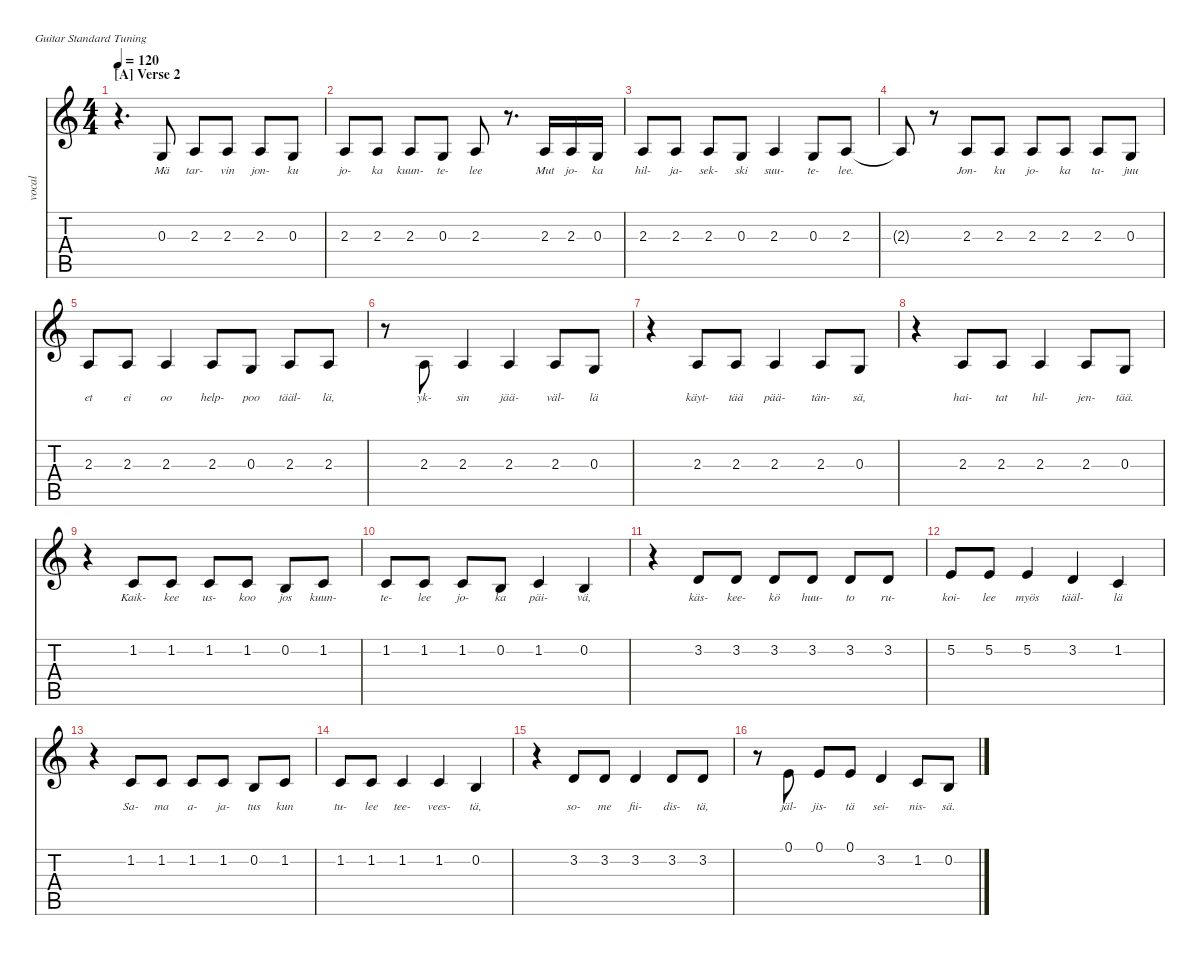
\defaultSystemsLayout 4
\hideDynamics
\bracketExtendMode nobrackets
\track ("Rap" "vocal") {instrument lead6voice}
\staff {score tabs}
\tuning (E4 B3 G3 D3 A2 E2)
\ts (4 4)
\section ("A" "Verse 2")
\tempo 120
\clef g2
\ks c
r.4{d dy mf beam Down} 0.3.8{lyrics (0 "Mä") lyrics (1 "") lyrics (2 "") lyrics (3 "") lyrics (4 "") beam Up} 2.3.8{lyrics (0 "tar-") lyrics (1 "") lyrics (2 "") lyrics (3 "") lyrics (4 "") beam Up} 2.3.8{lyrics (0 "vin") lyrics (1 "") lyrics (2 "") lyrics (3 "") lyrics (4 "") beam Up} 2.3.8{lyrics (0 "jon-") lyrics (1 "") lyrics (2 "") lyrics (3 "") lyrics (4 "") beam Up} 0.3.8{lyrics (0 "ku") lyrics (1 "") lyrics (2 "") lyrics (3 "") lyrics (4 "") beam Up} |
2.3.8{lyrics (0 "jo-") lyrics (1 "") lyrics (2 "") lyrics (3 "") lyrics (4 "") beam Up} 2.3.8{lyrics (0 "ka") lyrics (1 "") lyrics (2 "") lyrics (3 "") lyrics (4 "") beam Up} 2.3.8{lyrics (0 "kuun-") lyrics (1 "") lyrics (2 "") lyrics (3 "") lyrics (4 "") beam Up} 0.3.8{lyrics (0 "te-") lyrics (1 "") lyrics (2 "") lyrics (3 "") lyrics (4 "") beam Up} 2.3.8{lyrics (0 "lee") lyrics (1 "") lyrics (2 "") lyrics (3 "") lyrics (4 "") beam Up} r.8{d beam Down} 2.3.16{lyrics (0 "Mut") lyrics (1 "") lyrics (2 "") lyrics (3 "") lyrics (4 "") beam Up} 2.3.16{lyrics (0 "jo-") lyrics (1 "") lyrics (2 "") lyrics (3 "") lyrics (4 "") beam Up} 0.3.16{lyrics (0 "ka") lyrics (1 "") lyrics (2 "") lyrics (3 "") lyrics (4 "") beam Up} |
2.3.8{lyrics (0 "hil-") lyrics (1 "") lyrics (2 "") lyrics (3 "") lyrics (4 "") beam Up} 2.3.8{lyrics (0 "ja-") lyrics (1 "") lyrics (2 "") lyrics (3 "") lyrics (4 "") beam Up} 2.3.8{lyrics (0 "sek-") lyrics (1 "") lyrics (2 "") lyrics (3 "") lyrics (4 "") beam Up} 0.3.8{lyrics (0 "ski") lyrics (1 "") lyrics (2 "") lyrics (3 "") lyrics (4 "") beam Up} 2.3.4{lyrics (0 "suu-") lyrics (1 "") lyrics (2 "") lyrics (3 "") lyrics (4 "") beam Up} 0.3.8{lyrics (0 "te-") lyrics (1 "") lyrics (2 "") lyrics (3 "") lyrics (4 "") beam Up} 2.3.8{lyrics (0 "lee.") lyrics (1 "") lyrics (2 "") lyrics (3 "") lyrics (4 "") beam Up} |
2.3{t}.8{beam Up} r.8{beam Down} 2.3.8{lyrics (0 "Jon-") lyrics (1 "") lyrics (2 "") lyrics (3 "") lyrics (4 "") beam Up} 2.3.8{lyrics (0 "ku") lyrics (1 "") lyrics (2 "") lyrics (3 "") lyrics (4 "") beam Up} 2.3.8{lyrics (0 "jo-") lyrics (1 "") lyrics (2 "") lyrics (3 "") lyrics (4 "") beam Up} 2.3.8{lyrics (0 "ka") lyrics (1 "") lyrics (2 "") lyrics (3 "") lyrics (4 "") beam Up} 2.3.8{lyrics (0 "ta-") lyrics (1 "") lyrics (2 "") lyrics (3 "") lyrics (4 "") beam Up} 0.3.8{lyrics (0 "juu") lyrics (1 "") lyrics (2 "") lyrics (3 "") lyrics (4 "") beam Up} |
2.3.8{lyrics (0 "et") lyrics (1 "") lyrics (2 "") lyrics (3 "") lyrics (4 "") beam Up} 2.3.8{lyrics (0 "ei") lyrics (1 "") lyrics (2 "") lyrics (3 "") lyrics (4 "") beam Up} 2.3.4{lyrics (0 "oo") lyrics (1 "") lyrics (2 "") lyrics (3 "") lyrics (4 "") beam Up} 2.3.8{lyrics (0 "help-") lyrics (1 "") lyrics (2 "") lyrics (3 "") lyrics (4 "") beam Up} 0.3.8{lyrics (0 "poo") lyrics (1 "") lyrics (2 "") lyrics (3 "") lyrics (4 "") beam Up} 2.3.8{lyrics (0 "tääl-") lyrics (1 "") lyrics (2 "") lyrics (3 "") lyrics (4 "") beam Up} 2.3.8{lyrics (0 "lä,") lyrics (1 "") lyrics (2 "") lyrics (3 "") lyrics (4 "") beam Up} |
r.8{beam Down} 2.3.8{lyrics (0 "yk-") lyrics (1 "") lyrics (2 "") lyrics (3 "") lyrics (4 "") beam Up} 2.3.4{lyrics (0 "sin") lyrics (1 "") lyrics (2 "") lyrics (3 "") lyrics (4 "") beam Up} 2.3.4{lyrics (0 "jää-") lyrics (1 "") lyrics (2 "") lyrics (3 "") lyrics (4 "") beam Up} 2.3.8{lyrics (0 "väl-") lyrics (1 "") lyrics (2 "") lyrics (3 "") lyrics (4 "") beam Up} 0.3.8{lyrics (0 "lä") lyrics (1 "") lyrics (2 "") lyrics (3 "") lyrics (4 "") beam Up} |
r.4{beam Down} 2.3.8{lyrics (0 "käyt-") lyrics (1 "") lyrics (2 "") lyrics (3 "") lyrics (4 "") beam Up} 2.3.8{lyrics (0 "tää") lyrics (1 "") lyrics (2 "") lyrics (3 "") lyrics (4 "") beam Up} 2.3.4{lyrics (0 "pää-") lyrics (1 "") lyrics (2 "") lyrics (3 "") lyrics (4 "") beam Up} 2.3.8{lyrics (0 "tän-") lyrics (1 "") lyrics (2 "") lyrics (3 "") lyrics (4 "") beam Up} 0.3.8{lyrics (0 "sä,") lyrics (1 "") lyrics (2 "") lyrics (3 "") lyrics (4 "") beam Up} |
r.4{beam Down} 2.3.8{lyrics (0 "hai-") lyrics (1 "") lyrics (2 "") lyrics (3 "") lyrics (4 "") beam Up} 2.3.8{lyrics (0 "tat") lyrics (1 "") lyrics (2 "") lyrics (3 "") lyrics (4 "") beam Up} 2.3.4{lyrics (0 "hil-") lyrics (1 "") lyrics (2 "") lyrics (3 "") lyrics (4 "") beam Up} 2.3.8{lyrics (0 "jen-") lyrics (1 "") lyrics (2 "") lyrics (3 "") lyrics (4 "") beam Up} 0.3.8{lyrics (0 "tää.") lyrics (1 "") lyrics (2 "") lyrics (3 "") lyrics (4 "") beam Up} |
r.4{beam Down} 1.2.8{lyrics (0 "Kaik-") lyrics (1 "") lyrics (2 "") lyrics (3 "") lyrics (4 "") beam Up} 1.2.8{lyrics (0 "kee") lyrics (1 "") lyrics (2 "") lyrics (3 "") lyrics (4 "") beam Up} 1.2.8{lyrics (0 "us-") lyrics (1 "") lyrics (2 "") lyrics (3 "") lyrics (4 "") beam Up} 1.2.8{lyrics (0 "koo") lyrics (1 "") lyrics (2 "") lyrics (3 "") lyrics (4 "") beam Up} 0.2.8{lyrics (0 "jos") lyrics (1 "") lyrics (2 "") lyrics (3 "") lyrics (4 "") beam Up} 1.2.8{lyrics (0 "kuun-") lyrics (1 "") lyrics (2 "") lyrics (3 "") lyrics (4 "") beam Up} |
1.2.8{lyrics (0 "te-") lyrics (1 "") lyrics (2 "") lyrics (3 "") lyrics (4 "") beam Up} 1.2.8{lyrics (0 "lee") lyrics (1 "") lyrics (2 "") lyrics (3 "") lyrics (4 "") beam Up} 1.2.8{lyrics (0 "jo-") lyrics (1 "") lyrics (2 "") lyrics (3 "") lyrics (4 "") beam Up} 0.2.8{lyrics (0 "ka") lyrics (1 "") lyrics (2 "") lyrics (3 "") lyrics (4 "") beam Up} 1.2.4{lyrics (0 "päi-") lyrics (1 "") lyrics (2 "") lyrics (3 "") lyrics (4 "") beam Up} 0.2.4{lyrics (0 "vä,") lyrics (1 "") lyrics (2 "") lyrics (3 "") lyrics (4 "") beam Up} |
r.4{beam Down} 3.2.8{lyrics (0 "käs-") lyrics (1 "") lyrics (2 "") lyrics (3 "") lyrics (4 "") beam Up} 3.2.8{lyrics (0 "kee-") lyrics (1 "") lyrics (2 "") lyrics (3 "") lyrics (4 "") beam Up} 3.2.8{lyrics (0 "kö") lyrics (1 "") lyrics (2 "") lyrics (3 "") lyrics (4 "") beam Up} 3.2.8{lyrics (0 "huu-") lyrics (1 "") lyrics (2 "") lyrics (3 "") lyrics (4 "") beam Up} 3.2.8{lyrics (0 "to") lyrics (1 "") lyrics (2 "") lyrics (3 "") lyrics (4 "") beam Up} 3.2.8{lyrics (0 "ru-") lyrics (1 "") lyrics (2 "") lyrics (3 "") lyrics (4 "") beam Up} |
5.2.8{lyrics (0 "koi-") lyrics (1 "") lyrics (2 "") lyrics (3 "") lyrics (4 "") beam Up} 5.2.8{lyrics (0 "lee") lyrics (1 "") lyrics (2 "") lyrics (3 "") lyrics (4 "") beam Up} 5.2.4{lyrics (0 "myös") lyrics (1 "") lyrics (2 "") lyrics (3 "") lyrics (4 "") beam Up} 3.2.4{lyrics (0 "tääl-") lyrics (1 "") lyrics (2 "") lyrics (3 "") lyrics (4 "") beam Up} 1.2.4{lyrics (0 "lä") lyrics (1 "") lyrics (2 "") lyrics (3 "") lyrics (4 "") beam Up} |
r.4{beam Down} 1.2.8{lyrics (0 "Sa-") lyrics (1 "") lyrics (2 "") lyrics (3 "") lyrics (4 "") beam Up} 1.2.8{lyrics (0 "ma") lyrics (1 "") lyrics (2 "") lyrics (3 "") lyrics (4 "") beam Up} 1.2.8{lyrics (0 "a-") lyrics (1 "") lyrics (2 "") lyrics (3 "") lyrics (4 "") beam Up} 1.2.8{lyrics (0 "ja-") lyrics (1 "") lyrics (2 "") lyrics (3 "") lyrics (4 "") beam Up} 0.2.8{lyrics (0 "tus") lyrics (1 "") lyrics (2 "") lyrics (3 "") lyrics (4 "") beam Up} 1.2.8{lyrics (0 "kun") lyrics (1 "") lyrics (2 "") lyrics (3 "") lyrics (4 "") beam Up} |
1.2.8{lyrics (0 "tu-") lyrics (1 "") lyrics (2 "") lyrics (3 "") lyrics (4 "") beam Up} 1.2.8{lyrics (0 "lee") lyrics (1 "") lyrics (2 "") lyrics (3 "") lyrics (4 "") beam Up} 1.2.4{lyrics (0 "tee-") lyrics (1 "") lyrics (2 "") lyrics (3 "") lyrics (4 "") beam Up} 1.2.4{lyrics (0 "vees-") lyrics (1 "") lyrics (2 "") lyrics (3 "") lyrics (4 "") beam Up} 0.2.4{lyrics (0 "tä,") lyrics (1 "") lyrics (2 "") lyrics (3 "") lyrics (4 "") beam Up} |
r.4{beam Down} 3.2.8{lyrics (0 "so-") lyrics (1 "") lyrics (2 "") lyrics (3 "") lyrics (4 "") beam Up} 3.2.8{lyrics (0 "me") lyrics (1 "") lyrics (2 "") lyrics (3 "") lyrics (4 "") beam Up} 3.2.4{lyrics (0 "fii-") lyrics (1 "") lyrics (2 "") lyrics (3 "") lyrics (4 "") beam Up} 3.2.8{lyrics (0 "dis-") lyrics (1 "") lyrics (2 "") lyrics (3 "") lyrics (4 "") beam Up} 3.2.8{lyrics (0 "tä,") lyrics (1 "") lyrics (2 "") lyrics (3 "") lyrics (4 "") beam Up} |
r.8{beam Down} 0.1.8{lyrics (0 "jäl-") lyrics (1 "") lyrics (2 "") lyrics (3 "") lyrics (4 "") beam Up} 0.1.8{lyrics (0 "jis-") lyrics (1 "") lyrics (2 "") lyrics (3 "") lyrics (4 "") beam Up} 0.1.8{lyrics (0 "tä") lyrics (1 "") lyrics (2 "") lyrics (3 "") lyrics (4 "") beam Up} 3.2.4{lyrics (0 "sei-") lyrics (1 "") lyrics (2 "") lyrics (3 "") lyrics (4 "") beam Up} 1.2.8{lyrics (0 "nis-") lyrics (1 "") lyrics (2 "") lyrics (3 "") lyrics (4 "") beam Up} 0.2.8{lyrics (0 "sä.") lyrics (1 "") lyrics (2 "") lyrics (3 "") lyrics (4 "") beam Up}
